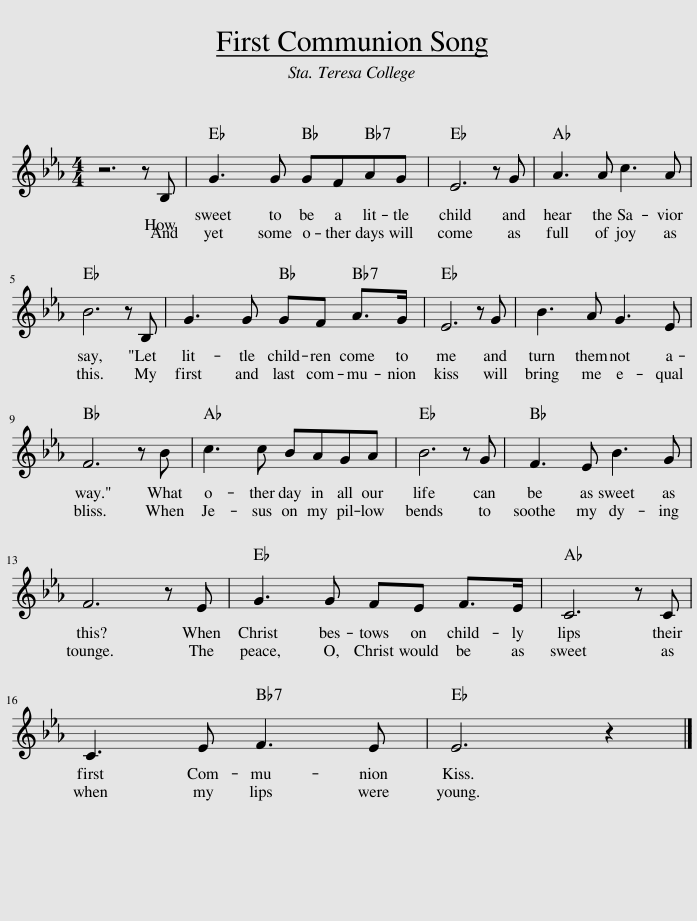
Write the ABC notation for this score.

X:1
L:1/8
M:4/4
I:linebreak $
K:Eb
V:1 treble
V:1
 z6 z B, | G3 G GFAG | E6 z G | A3 A c3 A |$ B6 z B, | %5
 G3 G GF A>G | E6 z G | B3 A G3 E |$ F6 z B | c3 c BAGA | %10
 B6 z G | F3 E B3 G |$ F6 z E | G3 G FE F>E | C6 z C |$ %15
 C3 E F3 E | E6 z2 |] %17
